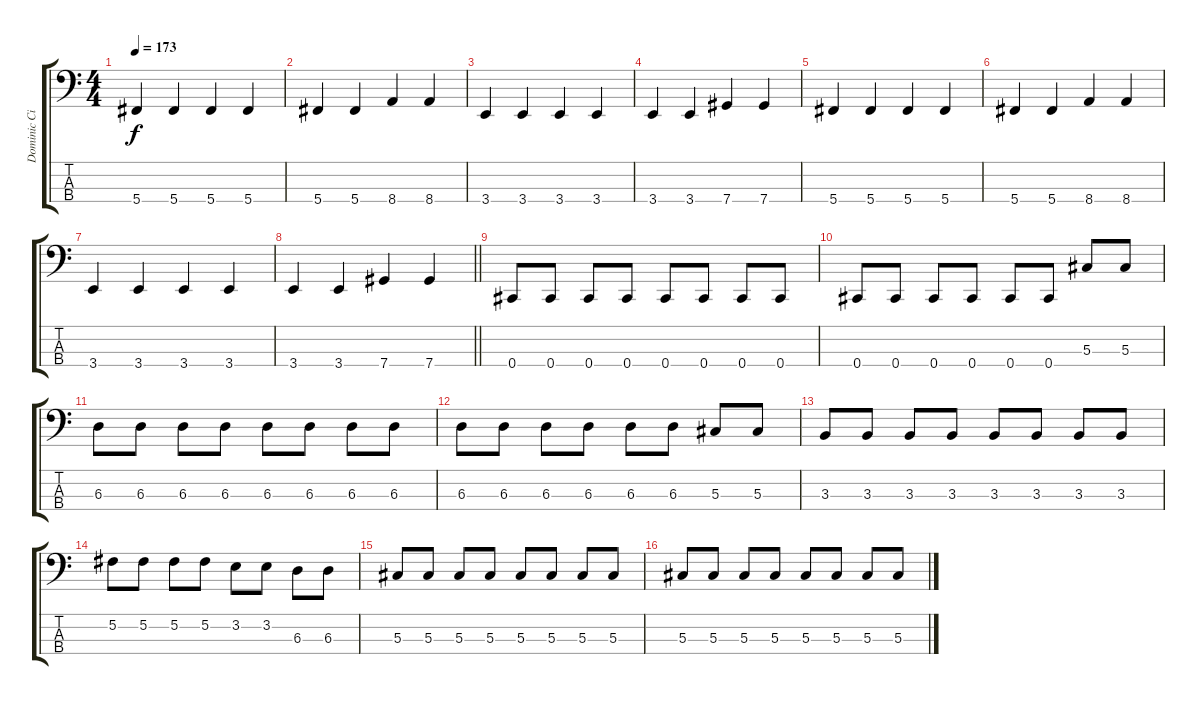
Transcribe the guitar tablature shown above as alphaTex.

\track ("Dominic Cifarelli" "Dominic Ci") {instrument electricbasspick}
\staff {score tabs}
\tuning (Gb2 Db2 Ab1 Db1) {hide}
\ts (4 4)
\tempo 173
\clef f4
\ks c
5.4.4{dy f} 5.4.4 5.4.4 5.4.4 |
5.4.4 5.4.4 8.4.4 8.4.4 |
3.4.4 3.4.4 3.4.4 3.4.4 |
3.4.4 3.4.4 7.4.4 7.4.4 |
5.4.4 5.4.4 5.4.4 5.4.4 |
5.4.4 5.4.4 8.4.4 8.4.4 |
3.4.4 3.4.4 3.4.4 3.4.4 |
\barLineRight lightlight
3.4.4 3.4.4 7.4.4 7.4.4 |
0.4.8 0.4.8 0.4.8 0.4.8 0.4.8 0.4.8 0.4.8 0.4.8 |
0.4.8 0.4.8 0.4.8 0.4.8 0.4.8 0.4.8 5.3.8 5.3.8 |
6.3.8 6.3.8 6.3.8 6.3.8 6.3.8 6.3.8 6.3.8 6.3.8 |
6.3.8 6.3.8 6.3.8 6.3.8 6.3.8 6.3.8 5.3.8 5.3.8 |
3.3.8 3.3.8 3.3.8 3.3.8 3.3.8 3.3.8 3.3.8 3.3.8 |
5.2.8 5.2.8 5.2.8 5.2.8 3.2.8 3.2.8 6.3.8 6.3.8 |
5.3.8 5.3.8 5.3.8 5.3.8 5.3.8 5.3.8 5.3.8 5.3.8 |
5.3.8 5.3.8 5.3.8 5.3.8 5.3.8 5.3.8 5.3.8 5.3.8
